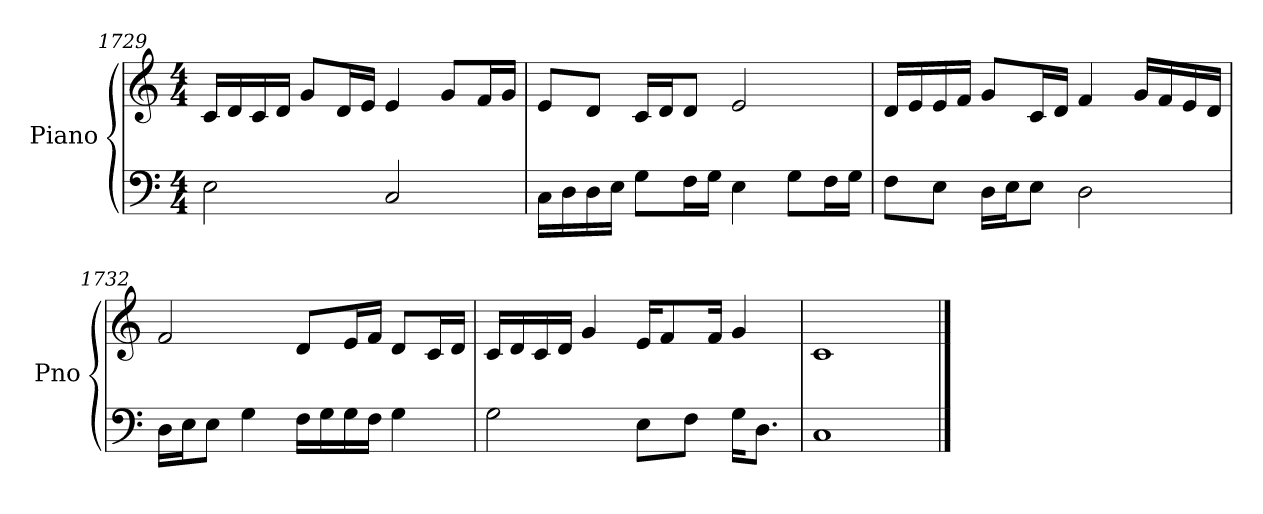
**kern	**kern
*part1	*part1
*staff2	*staff1
*I"Piano	*
*I'Pno	*
!!LO:LB:g=z
*clefF4	*clefG2
*k[]	*k[]
*M4/4	*M4/4
=1729	=1729
2E\	16c/LL
.	16d/
.	16c/
.	16d/JJ
.	8g/L
.	16d/L
.	16e/JJ
2C/	4e/
.	8g/L
.	16f/L
.	16g/JJ
=1730	=1730
16C\LL	8e/L
16D\	.
16D\	8d/J
16E\JJ	.
8G\L	16c/LL
.	16d/J
16F\L	8d/J
16G\JJ	.
4E\	2e/
8G\L	.
16F\L	.
16G\JJ	.
=1731	=1731
8F\L	16d/LL
.	16e/
8E\J	16e/
.	16f/JJ
16D\LL	8g/L
16E\J	.
8E\J	16c/L
.	16d/JJ
2D\	4f/
.	16g/LL
.	16f/
.	16e/
.	16d/JJ
!!LO:PB:g=z
=1732	=1732
16D\LL	2f/
16E\J	.
8E\J	.
4G\	.
16F\LL	8d/L
16G\	.
16G\	16e/L
16F\JJ	16f/JJ
4G\	8d/L
.	16c/L
.	16d/JJ
=1733	=1733
2G\	16c/LL
.	16d/
.	16c/
.	16d/JJ
.	4g/
8E\L	16e/KL
.	8f/
8F\J	.
.	16f/Jk
16G\KL	4g/
8.D\J	.
=1734	=1734
1C	1c
==	==
*-	*-
